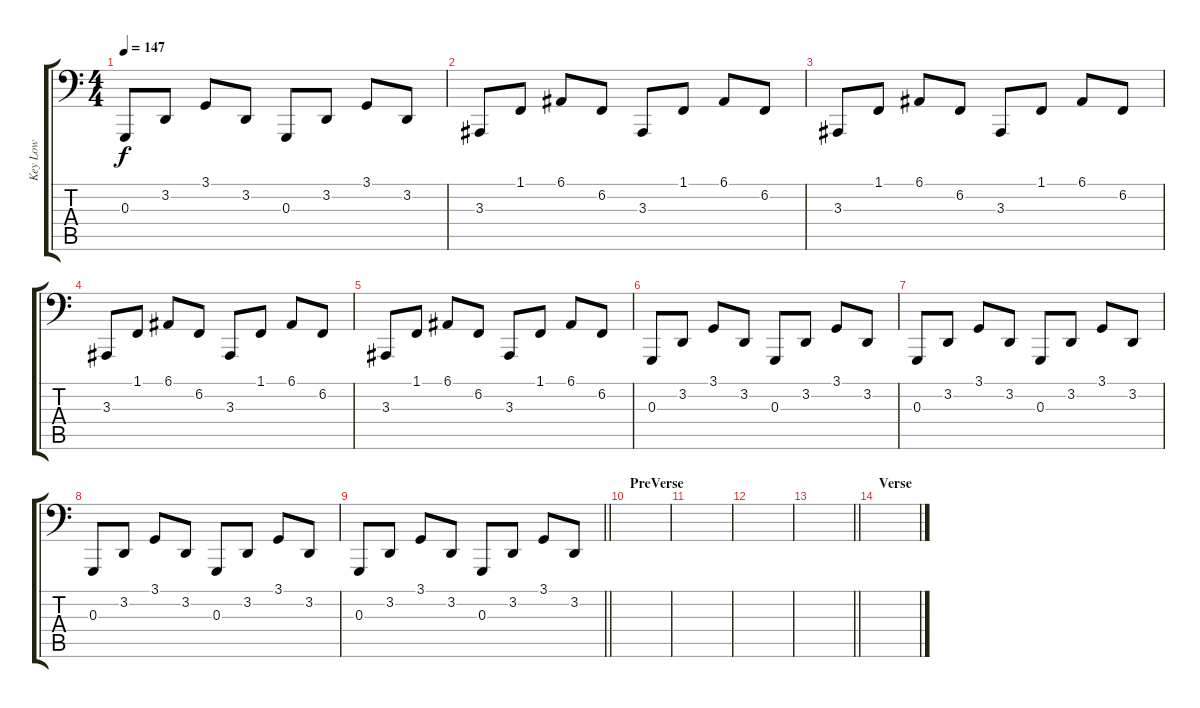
\track ("Key Low" "Key Low") {instrument acousticgrandpiano}
\staff {score tabs}
\tuning (E2 B1 G1 D1 A0 E0) {hide}
\ts (4 4)
\tempo 147
\clef f4
\ks c
0.3.8{dy f} 3.2.8 3.1.8 3.2.8 0.3.8 3.2.8 3.1.8 3.2.8 |
3.3.8 1.1.8 6.1.8 6.2.8 3.3.8 1.1.8 6.1.8 6.2.8 |
3.3.8 1.1.8 6.1.8 6.2.8 3.3.8 1.1.8 6.1.8 6.2.8 |
3.3.8 1.1.8 6.1.8 6.2.8 3.3.8 1.1.8 6.1.8 6.2.8 |
3.3.8 1.1.8 6.1.8 6.2.8 3.3.8 1.1.8 6.1.8 6.2.8 |
0.3.8 3.2.8 3.1.8 3.2.8 0.3.8 3.2.8 3.1.8 3.2.8 |
0.3.8 3.2.8 3.1.8 3.2.8 0.3.8 3.2.8 3.1.8 3.2.8 |
0.3.8 3.2.8 3.1.8 3.2.8 0.3.8 3.2.8 3.1.8 3.2.8 |
\barLineRight lightlight
0.3.8 3.2.8 3.1.8 3.2.8 0.3.8 3.2.8 3.1.8 3.2.8 |
\section ("" "PreVerse")
|
|
|
\barLineRight lightlight
|
\section ("" "Verse")
